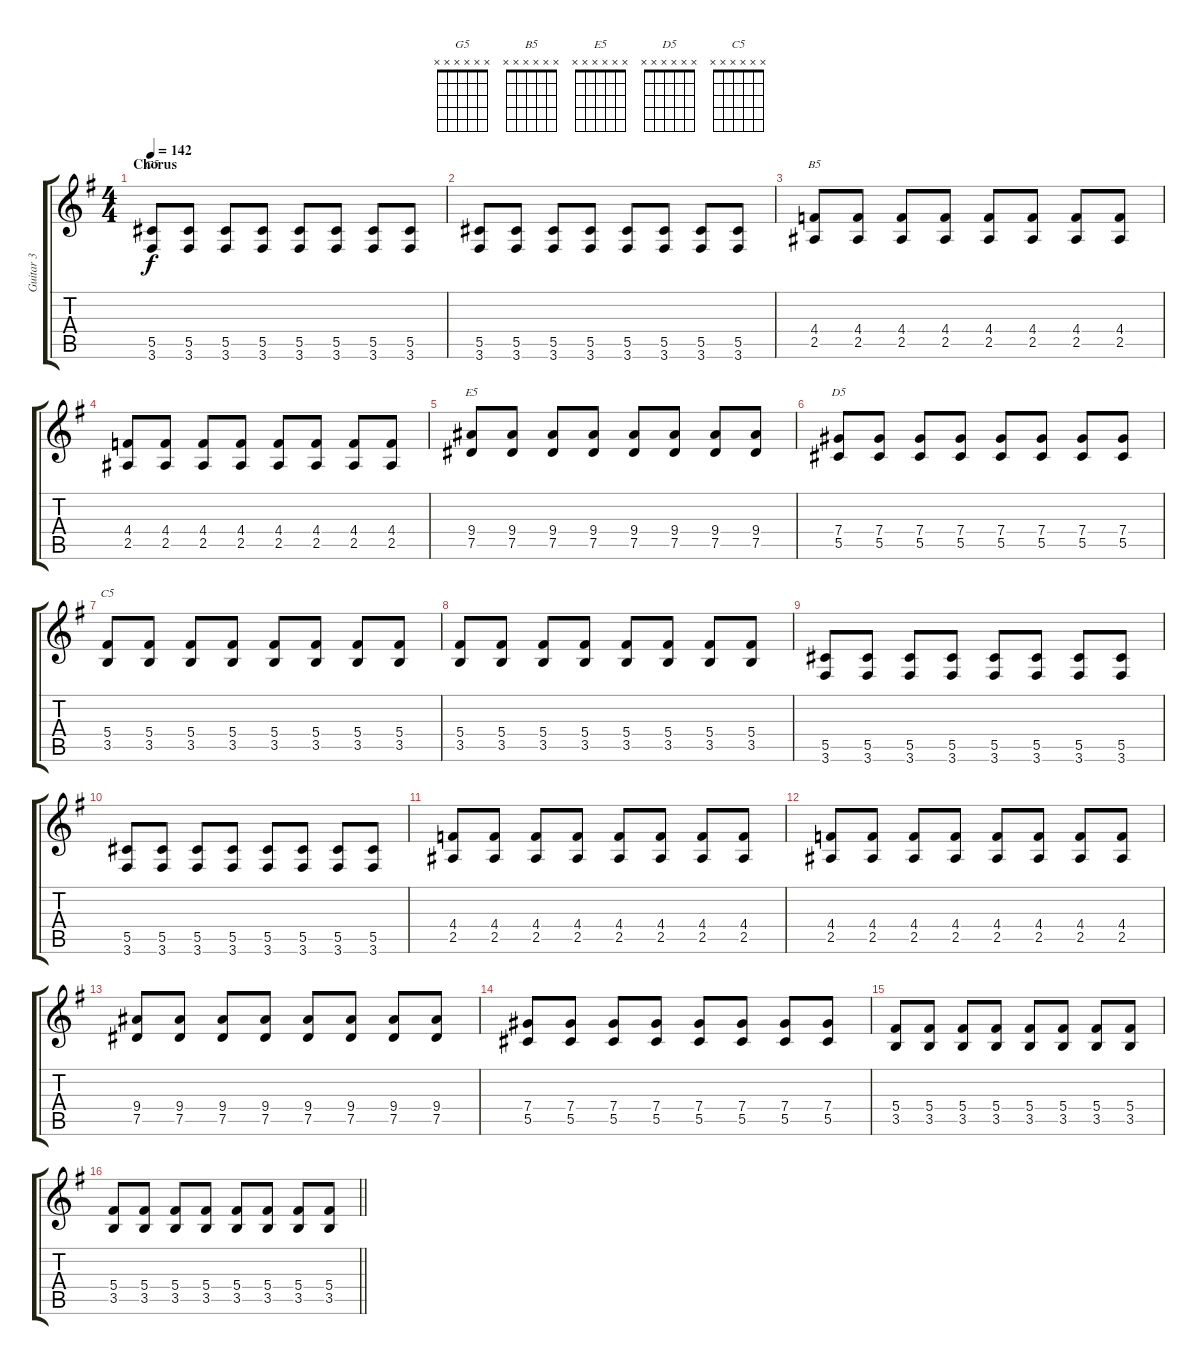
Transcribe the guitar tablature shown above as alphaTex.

\track ("Guitar 3" "Guitar 3") {instrument distortionguitar}
\staff {score tabs}
\tuning (Eb4 Bb3 Gb3 Db3 Ab2 Eb2) {hide}
\chord ("G5" x x x x x x)
\chord ("B5" x x x x x x)
\chord ("E5" x x x x x x)
\chord ("D5" x x x x x x)
\chord ("C5" x x x x x x)
\ts (4 4)
\section ("" "Chorus")
\tempo 142
\clef g2
\ks g
(5.5 3.6).8{ch "G5" dy f} (5.5 3.6).8 (5.5 3.6).8 (5.5 3.6).8 (5.5 3.6).8 (5.5 3.6).8 (5.5 3.6).8 (5.5 3.6).8 |
(5.5 3.6).8 (5.5 3.6).8 (5.5 3.6).8 (5.5 3.6).8 (5.5 3.6).8 (5.5 3.6).8 (5.5 3.6).8 (5.5 3.6).8 |
(4.4 2.5).8{ch "B5"} (4.4 2.5).8 (4.4 2.5).8 (4.4 2.5).8 (4.4 2.5).8 (4.4 2.5).8 (4.4 2.5).8 (4.4 2.5).8 |
(4.4 2.5).8 (4.4 2.5).8 (4.4 2.5).8 (4.4 2.5).8 (4.4 2.5).8 (4.4 2.5).8 (4.4 2.5).8 (4.4 2.5).8 |
(9.4 7.5).8{ch "E5"} (9.4 7.5).8 (9.4 7.5).8 (9.4 7.5).8 (9.4 7.5).8 (9.4 7.5).8 (9.4 7.5).8 (9.4 7.5).8 |
(7.4 5.5).8{ch "D5"} (7.4 5.5).8 (7.4 5.5).8 (7.4 5.5).8 (7.4 5.5).8 (7.4 5.5).8 (7.4 5.5).8 (7.4 5.5).8 |
(5.4 3.5).8{ch "C5"} (5.4 3.5).8 (5.4 3.5).8 (5.4 3.5).8 (5.4 3.5).8 (5.4 3.5).8 (5.4 3.5).8 (5.4 3.5).8 |
(5.4 3.5).8 (5.4 3.5).8 (5.4 3.5).8 (5.4 3.5).8 (5.4 3.5).8 (5.4 3.5).8 (5.4 3.5).8 (5.4 3.5).8 |
(5.5 3.6).8 (5.5 3.6).8 (5.5 3.6).8 (5.5 3.6).8 (5.5 3.6).8 (5.5 3.6).8 (5.5 3.6).8 (5.5 3.6).8 |
(5.5 3.6).8 (5.5 3.6).8 (5.5 3.6).8 (5.5 3.6).8 (5.5 3.6).8 (5.5 3.6).8 (5.5 3.6).8 (5.5 3.6).8 |
(4.4 2.5).8 (4.4 2.5).8 (4.4 2.5).8 (4.4 2.5).8 (4.4 2.5).8 (4.4 2.5).8 (4.4 2.5).8 (4.4 2.5).8 |
(4.4 2.5).8 (4.4 2.5).8 (4.4 2.5).8 (4.4 2.5).8 (4.4 2.5).8 (4.4 2.5).8 (4.4 2.5).8 (4.4 2.5).8 |
(9.4 7.5).8 (9.4 7.5).8 (9.4 7.5).8 (9.4 7.5).8 (9.4 7.5).8 (9.4 7.5).8 (9.4 7.5).8 (9.4 7.5).8 |
(7.4 5.5).8 (7.4 5.5).8 (7.4 5.5).8 (7.4 5.5).8 (7.4 5.5).8 (7.4 5.5).8 (7.4 5.5).8 (7.4 5.5).8 |
(5.4 3.5).8 (5.4 3.5).8 (5.4 3.5).8 (5.4 3.5).8 (5.4 3.5).8 (5.4 3.5).8 (5.4 3.5).8 (5.4 3.5).8 |
\barLineRight lightlight
(5.4 3.5).8 (5.4 3.5).8 (5.4 3.5).8 (5.4 3.5).8 (5.4 3.5).8 (5.4 3.5).8 (5.4 3.5).8 (5.4 3.5).8
